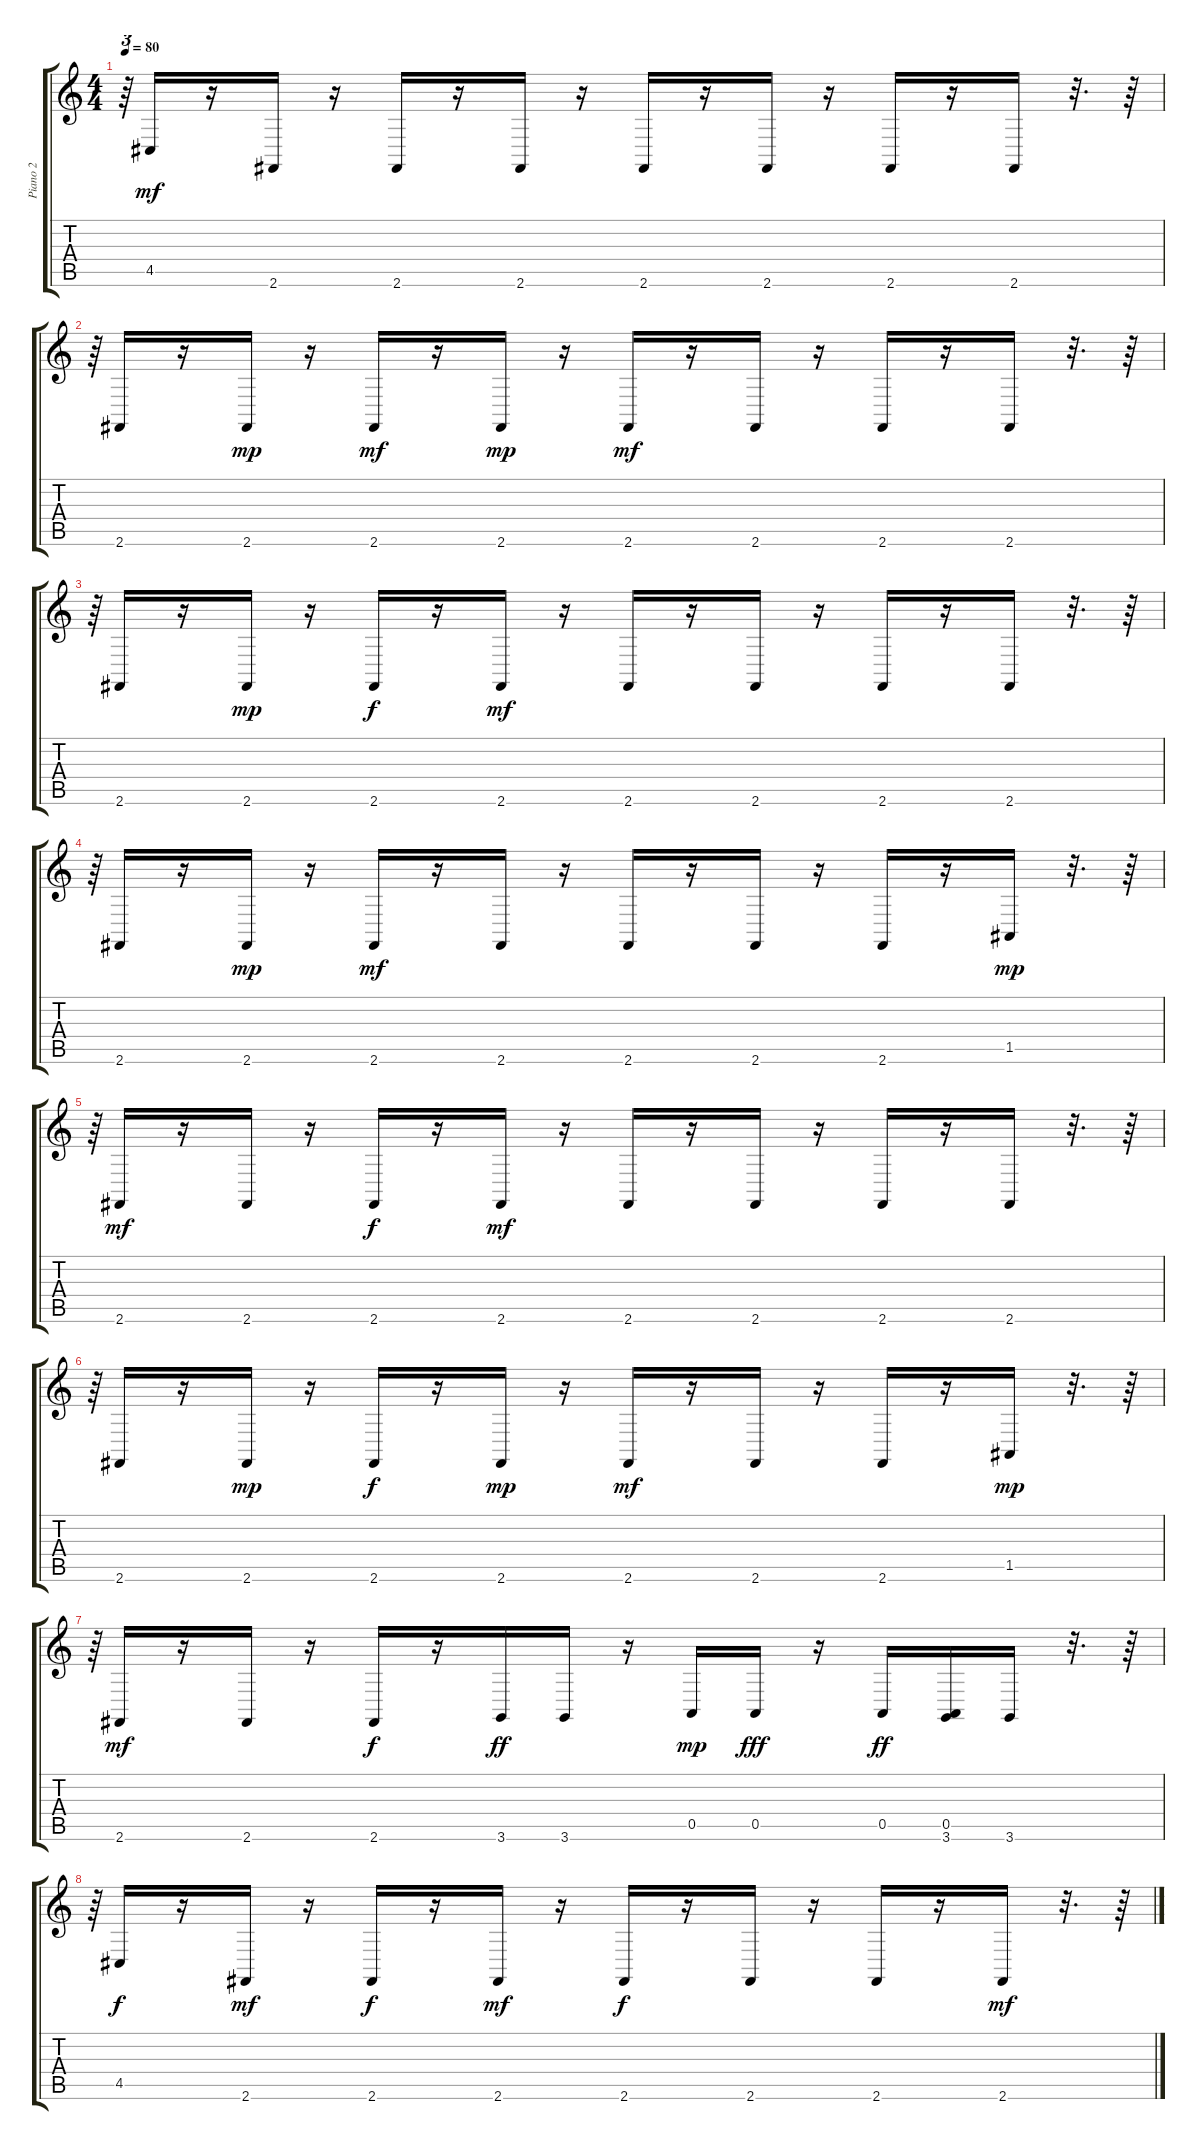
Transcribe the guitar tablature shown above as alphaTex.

\track ("Piano 2" "Piano 2") {instrument acousticgrandpiano}
\staff {score tabs}
\tuning (E4 B3 G3 D3 A2 E2) {hide}
\ts (4 4)
\tempo 80
\clef g2
\ks c
r.64{tu (3 2) dy f} 4.5.16{dy mf} r.16 2.6.16 r.16 2.6.16 r.16 2.6.16 r.16 2.6.16 r.16 2.6.16 r.16 2.6.16 r.16 2.6.16 r.32{d} r.64 |
r.64{tu (3 2)} 2.6.16 r.16 2.6.16{dy mp} r.16 2.6.16{dy mf} r.16 2.6.16{dy mp} r.16 2.6.16{dy mf} r.16 2.6.16 r.16 2.6.16 r.16 2.6.16 r.32{d} r.64 |
r.64{tu (3 2)} 2.6.16 r.16 2.6.16{dy mp} r.16 2.6.16{dy f} r.16 2.6.16{dy mf} r.16 2.6.16 r.16 2.6.16 r.16 2.6.16 r.16 2.6.16 r.32{d} r.64 |
r.64{tu (3 2)} 2.6.16 r.16 2.6.16{dy mp} r.16 2.6.16{dy mf} r.16 2.6.16 r.16 2.6.16 r.16 2.6.16 r.16 2.6.16 r.16 1.5.16{dy mp} r.32{d} r.64 |
r.64{tu (3 2)} 2.6.16{dy mf} r.16 2.6.16 r.16 2.6.16{dy f} r.16 2.6.16{dy mf} r.16 2.6.16 r.16 2.6.16 r.16 2.6.16 r.16 2.6.16 r.32{d} r.64 |
r.64{tu (3 2)} 2.6.16 r.16 2.6.16{dy mp} r.16 2.6.16{dy f} r.16 2.6.16{dy mp} r.16 2.6.16{dy mf} r.16 2.6.16 r.16 2.6.16 r.16 1.5.16{dy mp} r.32{d} r.64 |
r.64{tu (3 2)} 2.6.16{dy mf} r.16 2.6.16 r.16 2.6.16{dy f} r.16 3.6.16{dy ff} 3.6.16 r.16 0.5.16{dy mp} 0.5.16{dy fff} r.16 0.5.16{dy ff} (0.5 3.6).16 3.6.16 r.32{d} r.64 |
r.64{tu (3 2)} 4.5.16{dy f} r.16 2.6.16{dy mf} r.16 2.6.16{dy f} r.16 2.6.16{dy mf} r.16 2.6.16{dy f} r.16 2.6.16 r.16 2.6.16 r.16 2.6.16{dy mf} r.32{d} r.64
